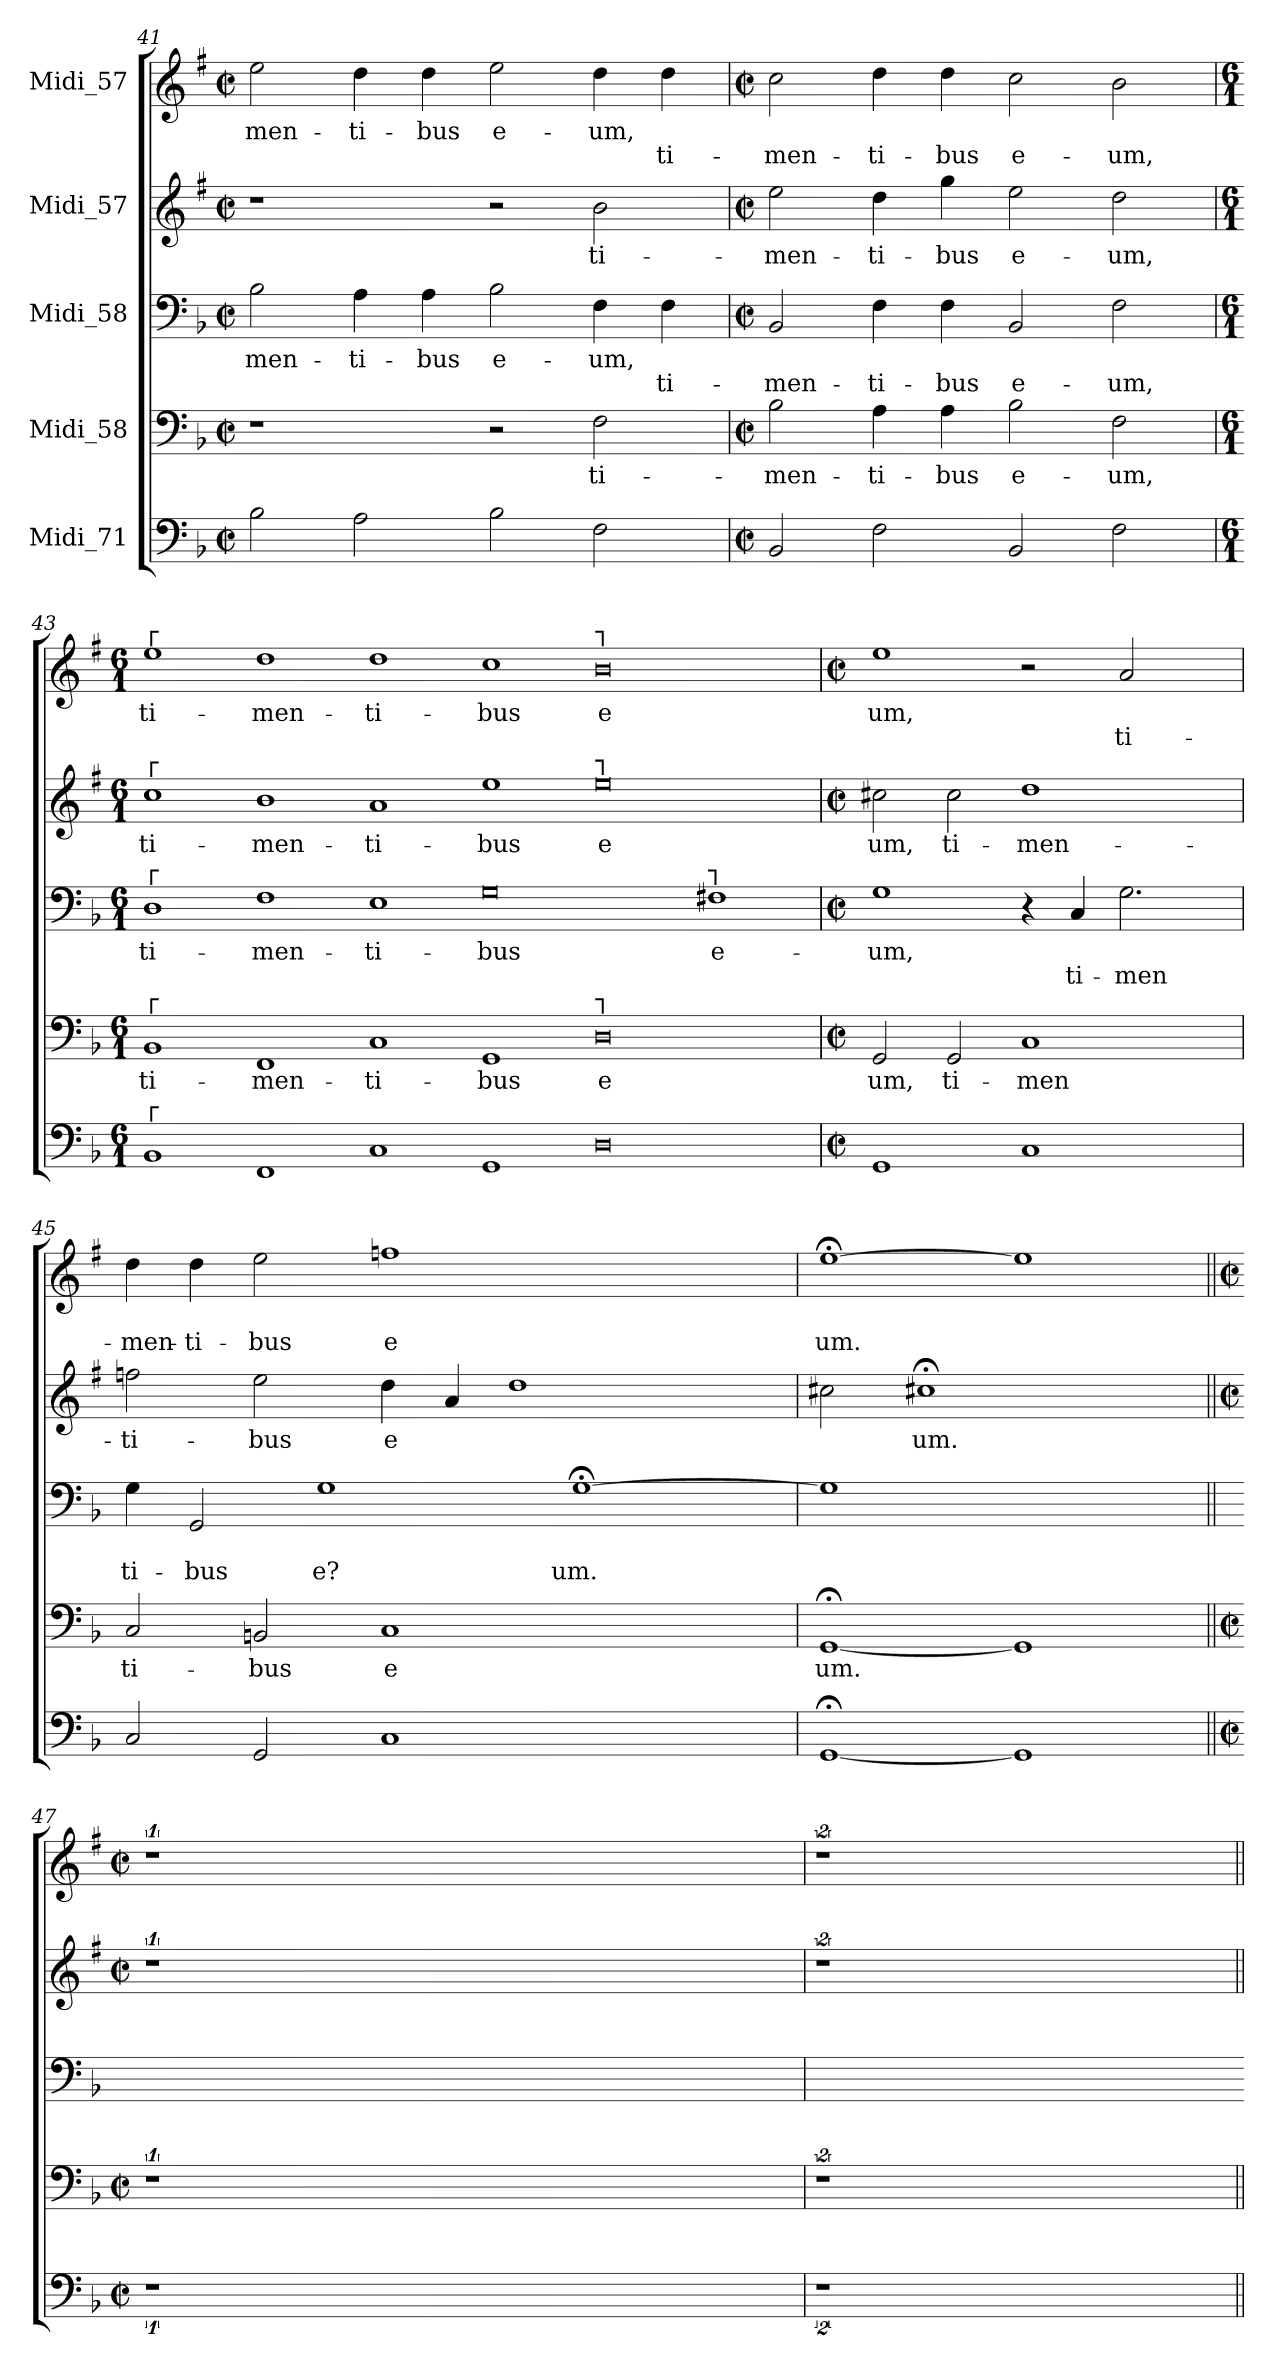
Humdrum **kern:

**kern	**kern	**text	**kern	**text	**text	**kern	**text	**kern	**text	**text
*part5	*part4	*part4	*part3	*part3	*part3	*part2	*part2	*part1	*part1	*part1
*staff5	*staff4	*staff4	*staff3	*staff3	*staff3	*staff2	*staff2	*staff1	*staff1	*staff1
*I"Midi_71	*I"Midi_58	*	*I"Midi_58	*	*	*I"Midi_57	*	*I"Midi_57	*	*
*clefF4	*clefF4	*	*clefF4	*	*	*clefG2	*	*clefG2	*	*
*	*	*	*	*	*	*ITrd1c2	*	*ITrd1c2	*	*
*k[b-]	*k[b-]	*	*k[b-]	*	*	*k[b-]	*	*k[b-]	*	*
*F:	*F:	*	*F:	*	*	*F:	*	*F:	*	*
*M4/2	*M4/2	*	*M4/2	*	*	*M4/2	*	*M4/2	*	*
*met(c|)	*met(c|)	*	*met(c|)	*	*	*met(c|)	*	*met(c|)	*	*
=41	=41	=41	=41	=41	=41	=41	=41	=41	=41	=41
!	!	!	!	!LO:LY:b	!	!	!	!	!LO:LY:b	!
2B-	1r	.	2B-	-men-	.	1r	.	2dd	-men-	.
!	!	!	!	!LO:LY:b	!	!	!	!	!LO:LY:b	!
2A	.	.	4A	-ti-	.	.	.	4cc	-ti-	.
!	!	!	!	!LO:LY:b	!	!	!	!	!LO:LY:b	!
.	.	.	4A	-bus	.	.	.	4cc	-bus	.
!	!	!	!	!LO:LY:b	!	!	!	!	!LO:LY:b	!
2B-	2r	.	2B-	e-	.	2r	.	2dd	e-	.
!	!	!LO:LY:b	!	!LO:LY:b	!	!	!LO:LY:b	!	!LO:LY:b	!
2F	2F	ti-	4F	-um,	.	2a	ti-	4cc	-um,	.
!	!	!	!	!	!LO:LY:b	!	!	!	!	!LO:LY:b
.	.	.	4F	.	ti-	.	.	4cc	.	ti-
!!LO:LB:g=z
=42	=42	=42	=42	=42	=42	=42	=42	=42	=42	=42
*M4/2	*M4/2	*	*M4/2	*	*	*M4/2	*	*M4/2	*	*
*met(c|)	*met(c|)	*	*met(c|)	*	*	*met(c|)	*	*met(c|)	*	*
!	!	!LO:LY:b	!	!	!LO:LY:b	!	!LO:LY:b	!	!	!LO:LY:b
2BB-	2B-	-men-	2BB-	.	-men-	2dd	-men-	2b-	.	-men-
!	!	!LO:LY:b	!	!	!LO:LY:b	!	!LO:LY:b	!	!	!LO:LY:b
2F	4A	-ti-	4F	.	-ti-	4cc	-ti-	4cc	.	-ti-
!	!	!LO:LY:b	!	!	!LO:LY:b	!	!LO:LY:b	!	!	!LO:LY:b
.	4A	-bus	4F	.	-bus	4ff	-bus	4cc	.	-bus
!	!	!LO:LY:b	!	!	!LO:LY:b	!	!LO:LY:b	!	!	!LO:LY:b
2BB-	2B-	e-	2BB-	.	e-	2dd	e-	2b-	.	e-
!	!	!LO:LY:b	!	!	!LO:LY:b	!	!LO:LY:b	!	!	!LO:LY:b
2F	2F	-um,	2F	.	-um,	2cc	-um,	2a	.	-um,
=43	=43	=43	=43	=43	=43	=43	=43	=43	=43	=43
*M6/1	*M6/1	*	*M6/1	*	*	*M6/1	*	*M6/1	*	*
!	!	!	!	!	!	!	!	!LO:TX:a:t=┌	!	!
!	!	!	!	!	!	!LO:TX:a:t=┌	!	!	!	!
!	!	!	!LO:TX:a:t=┌	!	!	!	!	!	!	!
!	!LO:TX:a:t=┌	!	!	!	!	!	!	!	!	!
!LO:TX:a:t=┌	!	!	!	!	!	!	!	!	!	!
!	!	!LO:LY:b	!	!LO:LY:b	!	!	!LO:LY:b	!	!LO:LY:b	!
1BB-	1BB-	ti-	1D	ti-	.	1b-	ti-	1dd	ti-	.
!	!	!LO:LY:b	!	!LO:LY:b	!	!	!LO:LY:b	!	!LO:LY:b	!
1FF	1FF	-men-	1F	-men-	.	1a	-men-	1cc	-men-	.
!	!	!LO:LY:b	!	!LO:LY:b	!	!	!LO:LY:b	!	!LO:LY:b	!
1C	1C	-ti-	1E	-ti-	.	1g	-ti-	1cc	-ti-	.
!	!	!LO:LY:b	!	!LO:LY:b	!	!	!LO:LY:b	!	!LO:LY:b	!
1GG	1GG	-bus	0G	-bus	.	1dd	-bus	1b-	-bus	.
!	!	!	!	!	!	!	!	!LO:TX:a:t=┐	!	!
!	!	!	!	!	!	!LO:TX:a:t=┐	!	!	!	!
!	!LO:TX:a:t=┐	!	!	!	!	!	!	!	!	!
!	!	!LO:LY:b	!	!	!	!	!LO:LY:b	!	!LO:LY:b	!
0D	0D	e	.	.	.	0dd	e	0a	e	.
!	!	!	!LO:TX:a:t=┐	!	!	!	!	!	!	!
!	!	!	!	!LO:LY:b	!	!	!	!	!	!
.	.	.	1F#X	e-	.	.	.	.	.	.
=44	=44	=44	=44	=44	=44	=44	=44	=44	=44	=44
*M4/2	*M4/2	*	*M4/2	*	*	*M4/2	*	*M4/2	*	*
*met(c|)	*met(c|)	*	*met(c|)	*	*	*met(c|)	*	*met(c|)	*	*
!	!	!LO:LY:b	!	!LO:LY:b	!	!	!LO:LY:b	!	!LO:LY:b	!
1GG	2GG	um,	1G	-um,	.	2bn	um,	1dd	um,	.
!	!	!LO:LY:b	!	!	!	!	!LO:LY:b	!	!	!
.	2GG	ti-	.	.	.	2b	ti-	.	.	.
!	!	!LO:LY:b	!	!	!	!	!LO:LY:b	!	!	!
1C	1C	-men	4r	.	.	1cc	-men-	2r	.	.
!	!	!	!	!	!LO:LY:b	!	!	!	!	!
.	.	.	4C	.	ti-	.	.	.	.	.
!	!	!	!	!	!LO:LY:b	!	!	!	!	!LO:LY:b
.	.	.	2.G	.	-men	.	.	2g	.	ti-
4ryy	4ryy	.	.	.	.	4ryy	.	4ryy	.	.
=45	=45	=45	=45	=45	=45	=45	=45	=45	=45	=45
!	!	!LO:LY:b	!	!	!LO:LY:b	!	!LO:LY:b	!	!	!LO:LY:b
2C	2C	ti-	4G	.	ti-	2ee-X	-ti-	4cc	.	-men-
!	!	!	!	!	!LO:LY:b	!	!	!	!	!LO:LY:b
.	.	.	2GG	.	-bus	.	.	4cc	.	-ti-
!	!	!LO:LY:b	!	!	!	!	!LO:LY:b	!	!	!LO:LY:b
2GG	2BBn	-bus	.	.	.	2dd	-bus	2dd	.	-bus
!	!	!	!	!	!LO:LY:b	!	!	!	!	!
.	.	.	1G	.	e?	.	.	.	.	.
!	!	!LO:LY:b	!	!	!	!	!LO:LY:b	!	!	!LO:LY:b
1C	1C	e	.	.	.	4cc	e	1ee-X	.	e
.	.	.	.	.	.	4g	.	.	.	.
.	.	.	.	.	.	1cc	.	.	.	.
!	!	!	!	!	!LO:LY:b	!	!	!	!	!
.	.	.	[1G;<	.	um.	.	.	.	.	.
2.ryy	2.ryy	.	.	.	.	.	.	2.ryy	.	.
.	.	.	.	.	.	4ryy	.	.	.	.
=46	=46	=46	=46	=46	=46	=46	=46	=46	=46	=46
!	!	!LO:LY:b	!	!	!	!	!	!	!	!LO:LY:b
[1GG;<	[1GG;<	um.	1G]	.	.	2b	.	[1dd;<	.	um.
!	!	!	!	!	!	!	!LO:LY:b	!	!	!
.	.	.	.	.	.	1bn;<	um.	.	.	.
1GG]	1GG]	.	1ryy	.	.	.	.	1dd]	.	.
.	.	.	.	.	.	2ryy	.	.	.	.
!!LO:LB:g=z
=47||	=47||	=47||	=47||	=47||	=47||	=47||	=47||	=47||	=47||	=47||
*M2/2	*M2/2	*	*	*	*	*M2/2	*	*M2/2	*	*
*met(c|)	*met(c|)	*	*	*	*	*met(c|)	*	*met(c|)	*	*
!	!	!	!	!LO:LY:b	!	!	!	!	!	!
1%5r	1%5r	.	2Fyy	Fe-	.	1%5r	.	1%5r	.	.
!	!	!	!	!LO:LY:b	!	!	!	!	!	!
.	.	.	2Gyy	-cit	.	.	.	.	.	.
.	.	.	2Fyy	.	.	.	.	.	.	.
.	.	.	2B-yy	.	.	.	.	.	.	.
!	!	!	!	!LO:LY:b	!	!	!	!	!	!
.	.	.	0B-yy	potentiam in brachio	.	.	.	.	.	.
!	!	!	!	!LO:LY:b	!	!	!	!	!	!
.	.	.	2cyy	su-	.	.	.	.	.	.
!	!	!	!	!LO:LY:b	!	!	!	!	!	!
.	.	.	2B-yy	-o.	.	.	.	.	.	.
=48	=48	=48	=48	=48	=48	=48	=48	=48	=48	=48
!	!	!	!	!LO:LY:b	!	!	!	!	!	!
2%7r	2%7r	.	0B-yy	dispersit superbos mente cor-	.	2%7r	.	2%7r	.	.
!	!	!	!	!LO:LY:b	!	!	!	!	!	!
.	.	.	2Ayy	-dis	.	.	.	.	.	.
!	!	!	!	!LO:LY:b	!	!	!	!	!	!
.	.	.	2Fyy	su-	.	.	.	.	.	.
!	!	!	!	!LO:LY:b	!	!	!	!	!	!
.	.	.	2Gyy	-i	.	.	.	.	.	.
=||	=||	=||	=-	=||	=||	=||	=||	=||	=||	=||
*-	*-	*-	*-	*-	*-	*-	*-	*-	*-	*-
